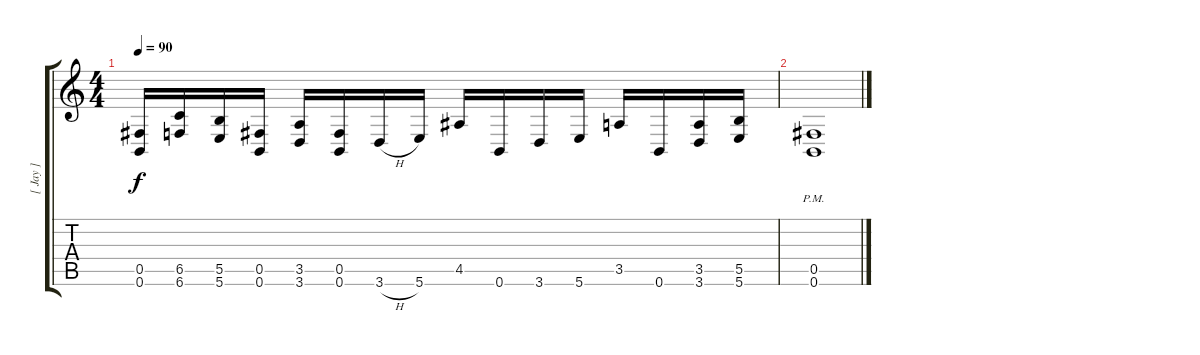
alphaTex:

\track ("[ Jay ]" "[ Jay ]") {instrument overdrivenguitar}
\staff {score tabs}
\tuning (Db4 Ab3 E3 B2 Gb2 B1) {hide}
\ts (4 4)
\tempo 90
\clef g2
\ks c
(0.5 0.6).16{dy f} (6.5 6.6).16 (5.5 5.6).16 (0.5 0.6).16 (3.5 3.6).16 (0.5 0.6).16 3.6{h}.16 5.6.16 4.5.16 0.6.16 3.6.16 5.6.16 3.5.16 0.6.16 (3.5 3.6).16 (5.5 5.6).16 |
(0.5{pm} 0.6{pm}).1
